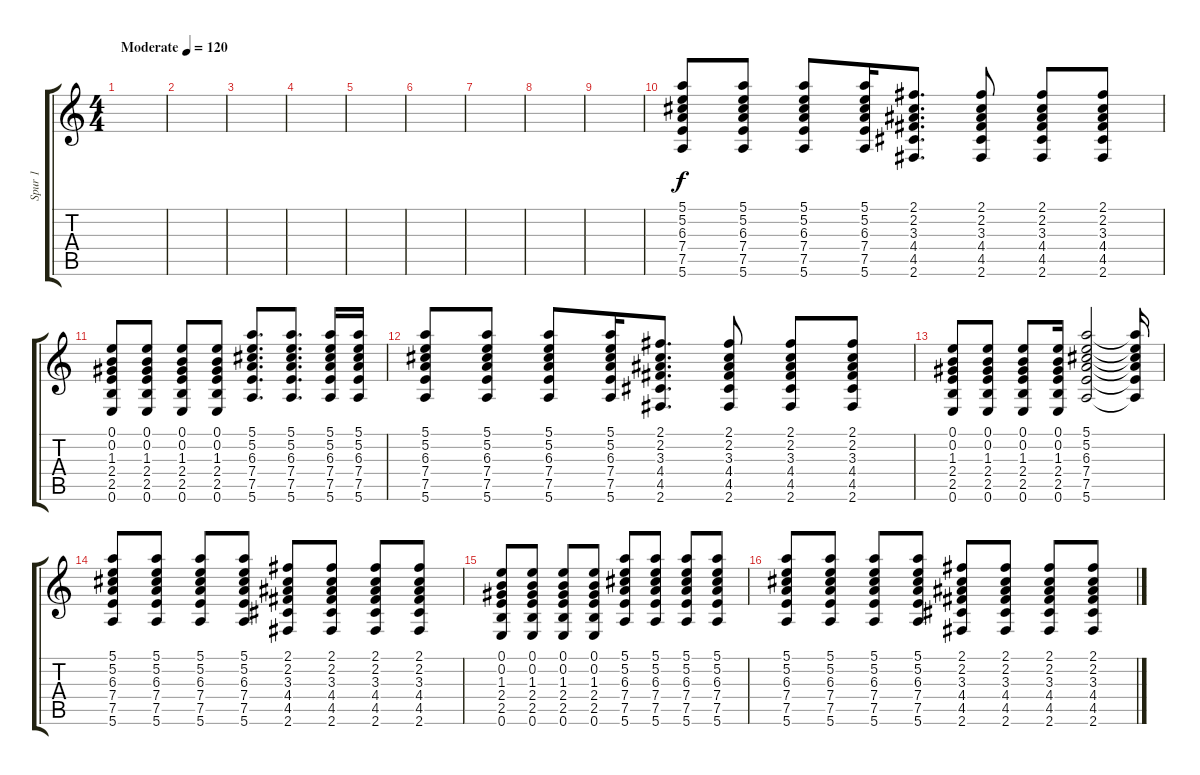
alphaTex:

\track ("Spur 1" "Spur 1") {instrument distortionguitar}
\staff {score tabs}
\tuning (E4 B3 G3 D3 A2 E2) {hide}
\ts (4 4)
\tempo (120 "Moderate")
\clef g2
\ks c
|
|
|
|
|
|
|
|
|
(5.1 5.2 6.3 7.4 7.5 5.6).8 (5.1 5.2 6.3 7.4 7.5 5.6).8 (5.1 5.2 6.3 7.4 7.5 5.6).8 (5.1 5.2 6.3 7.4 7.5 5.6).16 (2.1 2.2 3.3 4.4 4.5 2.6).8{d} (2.1 2.2 3.3 4.4 4.5 2.6).8 (2.1 2.2 3.3 4.4 4.5 2.6).8 (2.1 2.2 3.3 4.4 4.5 2.6).8 |
(0.1 0.2 1.3 2.4 2.5 0.6).8 (0.1 0.2 1.3 2.4 2.5 0.6).8 (0.1 0.2 1.3 2.4 2.5 0.6).8 (0.1 0.2 1.3 2.4 2.5 0.6).8 (5.1 5.2 6.3 7.4 7.5 5.6).8{d} (5.1 5.2 6.3 7.4 7.5 5.6).8{d} (5.1 5.2 6.3 7.4 7.5 5.6).16 (5.1 5.2 6.3 7.4 7.5 5.6).16 |
(5.1 5.2 6.3 7.4 7.5 5.6).8 (5.1 5.2 6.3 7.4 7.5 5.6).8 (5.1 5.2 6.3 7.4 7.5 5.6).8 (5.1 5.2 6.3 7.4 7.5 5.6).16 (2.1 2.2 3.3 4.4 4.5 2.6).8{d} (2.1 2.2 3.3 4.4 4.5 2.6).8 (2.1 2.2 3.3 4.4 4.5 2.6).8 (2.1 2.2 3.3 4.4 4.5 2.6).8 |
(0.1 0.2 1.3 2.4 2.5 0.6).8 (0.1 0.2 1.3 2.4 2.5 0.6).8 (0.1 0.2 1.3 2.4 2.5 0.6).8 (0.1 0.2 1.3 2.4 2.5 0.6).16 (5.1 5.2 6.3 7.4 7.5 5.6).2 (5.1{t} 5.2{t} 6.3{t} 7.4{t} 7.5{t} 5.6{t}).16 |
(5.1 5.2 6.3 7.4 7.5 5.6).8 (5.1 5.2 6.3 7.4 7.5 5.6).8 (5.1 5.2 6.3 7.4 7.5 5.6).8 (5.1 5.2 6.3 7.4 7.5 5.6).8 (2.1 2.2 3.3 4.4 4.5 2.6).8 (2.1 2.2 3.3 4.4 4.5 2.6).8 (2.1 2.2 3.3 4.4 4.5 2.6).8 (2.1 2.2 3.3 4.4 4.5 2.6).8 |
(0.1 0.2 1.3 2.4 2.5 0.6).8 (0.1 0.2 1.3 2.4 2.5 0.6).8 (0.1 0.2 1.3 2.4 2.5 0.6).8 (0.1 0.2 1.3 2.4 2.5 0.6).8 (5.1 5.2 6.3 7.4 7.5 5.6).8 (5.1 5.2 6.3 7.4 7.5 5.6).8 (5.1 5.2 6.3 7.4 7.5 5.6).8 (5.1 5.2 6.3 7.4 7.5 5.6).8 |
(5.1 5.2 6.3 7.4 7.5 5.6).8 (5.1 5.2 6.3 7.4 7.5 5.6).8 (5.1 5.2 6.3 7.4 7.5 5.6).8 (5.1 5.2 6.3 7.4 7.5 5.6).8 (2.1 2.2 3.3 4.4 4.5 2.6).8 (2.1 2.2 3.3 4.4 4.5 2.6).8 (2.1 2.2 3.3 4.4 4.5 2.6).8 (2.1 2.2 3.3 4.4 4.5 2.6).8
